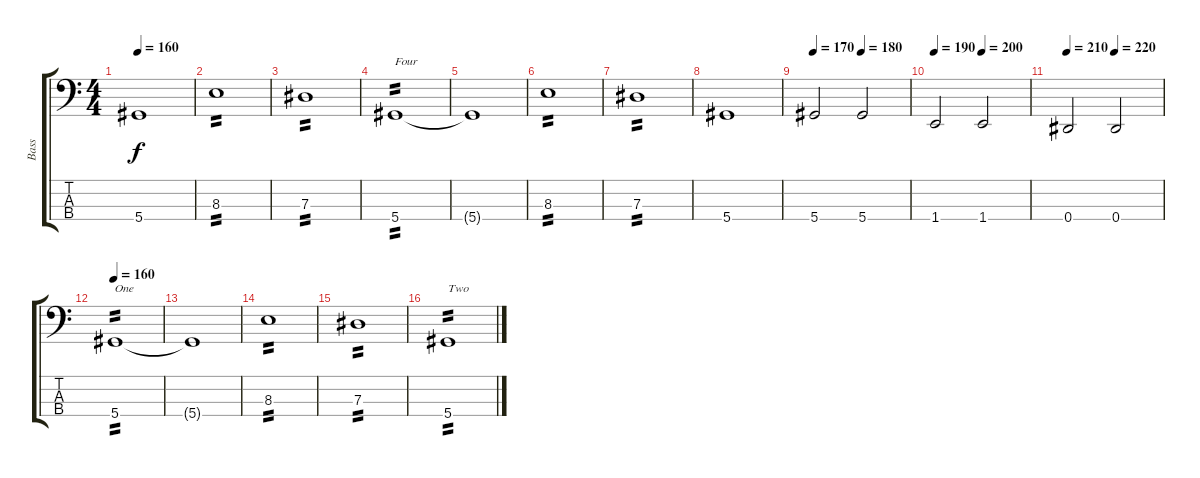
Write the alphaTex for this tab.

\track ("Bass" "Bass") {instrument electricbasspick}
\staff {score tabs}
\tuning (Gb2 Db2 Ab1 Eb1) {hide}
\ts (4 4)
\tempo 160
\clef f4
\ks c
5.4{t}.1{dy f} |
8.3.1{tp 2} |
7.3.1{tp 2} |
5.4.1{txt "Four" tp 2} |
5.4{t}.1 |
8.3.1{tp 2} |
7.3.1{tp 2} |
5.4.1 |
\tempo 170
\tempo (180 0.5)
5.4.2 5.4.2 |
\tempo 190
\tempo (200 0.5)
1.4.2 1.4.2 |
\tempo 210
\tempo (220 0.5)
0.4.2 0.4.2 |
\tempo 160
5.4.1{txt "One" tp 2} |
5.4{t}.1 |
8.3.1{tp 2} |
7.3.1{tp 2} |
5.4.1{txt "Two" tp 2}
